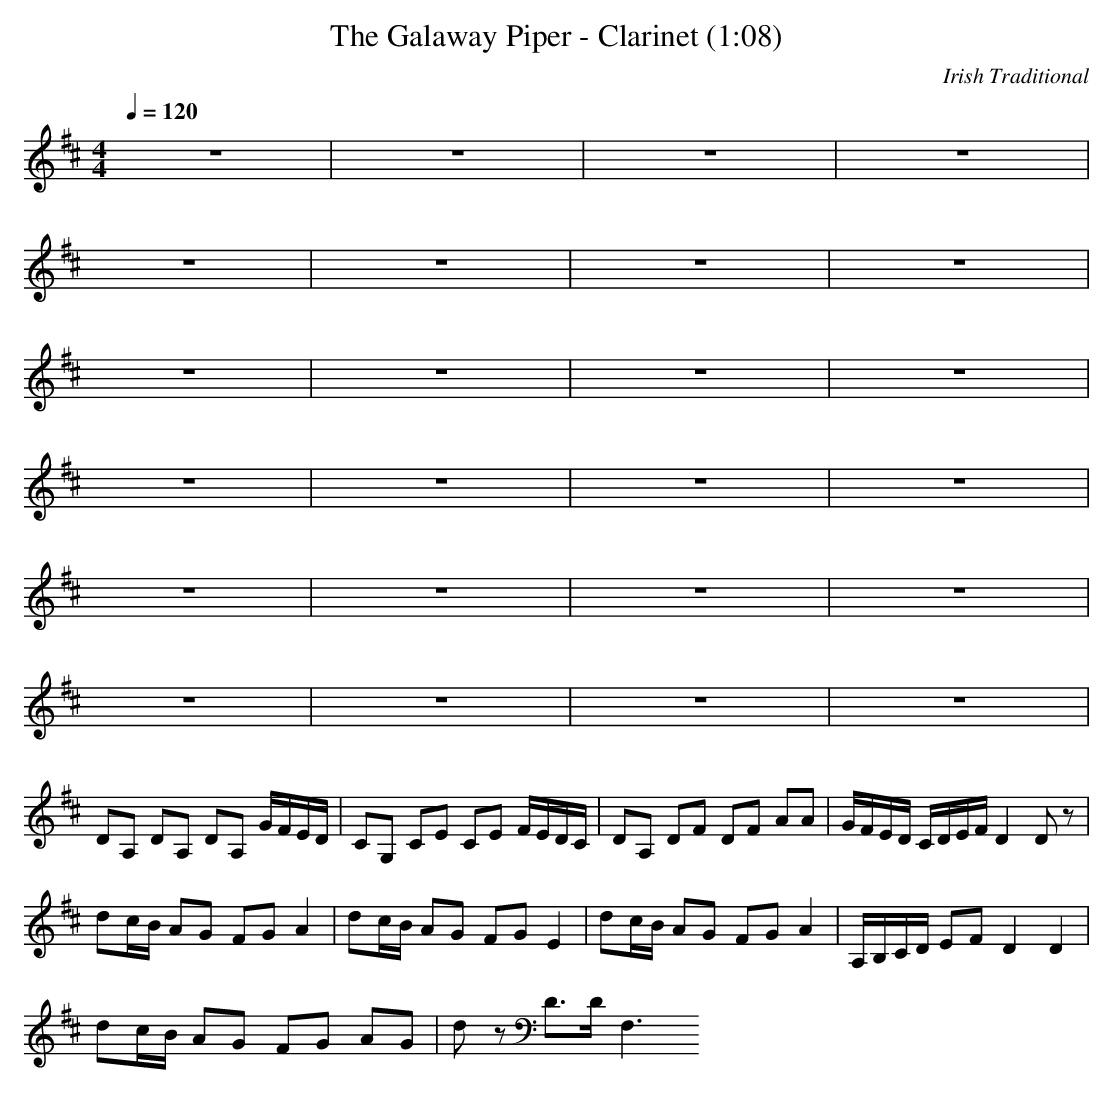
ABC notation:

X:1
T:The Galaway Piper - Clarinet (1:08)
C:Irish Traditional
M:4/4
L:1/8
Q:1/4=120
K:D
z8|z8|z8|z8|
z8|z8|z8|z8|
z8|z8|z8|z8|
z8|z8|z8|z8|
z8|z8|z8|z8|
z8|z8|z8|z8|
DA, DA, DA, G/2F/2E/2D/2|CG, CE CE F/2E/2D/2C/2|DA, DF DF AA|G/2F/2E/2D/2 C/2D/2E/2F/2 D2 Dz|
dc/2B/2 AG FG A2|dc/2B/2 AG FG E2|dc/2B/2 AG FG A2|A,/2B,/2C/2D/2 EF D2 D2|
dc/2B/2 AG FG AG|dz D3/2D/2 F,3
